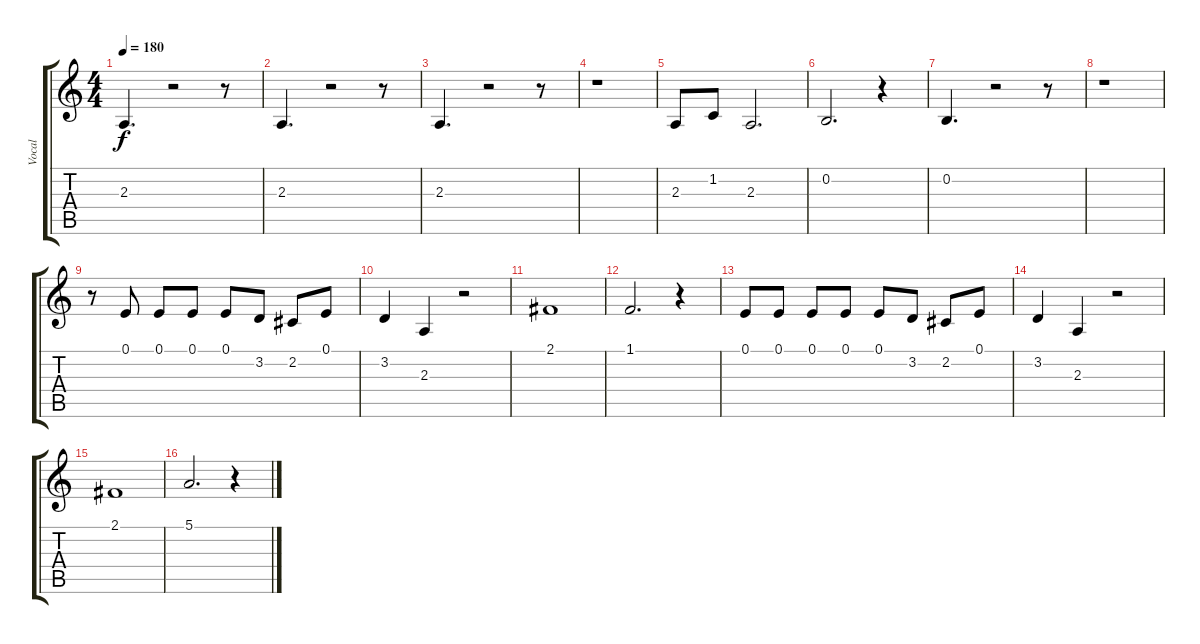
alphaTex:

\track ("Vocal" "Vocal") {instrument oboe}
\staff {score tabs}
\tuning (E4 B3 G3 D3 A2 E2) {hide}
\ts (4 4)
\tempo 180
\clef g2
\ks c
2.3.4{d dy f} r.2 r.8 |
2.3.4{d} r.2 r.8 |
2.3.4{d} r.2 r.8 |
r.1 |
2.3.8 1.2.8 2.3.2{d} |
0.2.2{d} r.4 |
0.2.4{d} r.2 r.8 |
r.1 |
r.8 0.1.8 0.1.8 0.1.8 0.1.8 3.2.8 2.2.8 0.1.8 |
3.2.4 2.3.4 r.2 |
2.1.1 |
1.1.2{d} r.4 |
0.1.8 0.1.8 0.1.8 0.1.8 0.1.8 3.2.8 2.2.8 0.1.8 |
3.2.4 2.3.4 r.2 |
2.1.1 |
5.1.2{d} r.4
